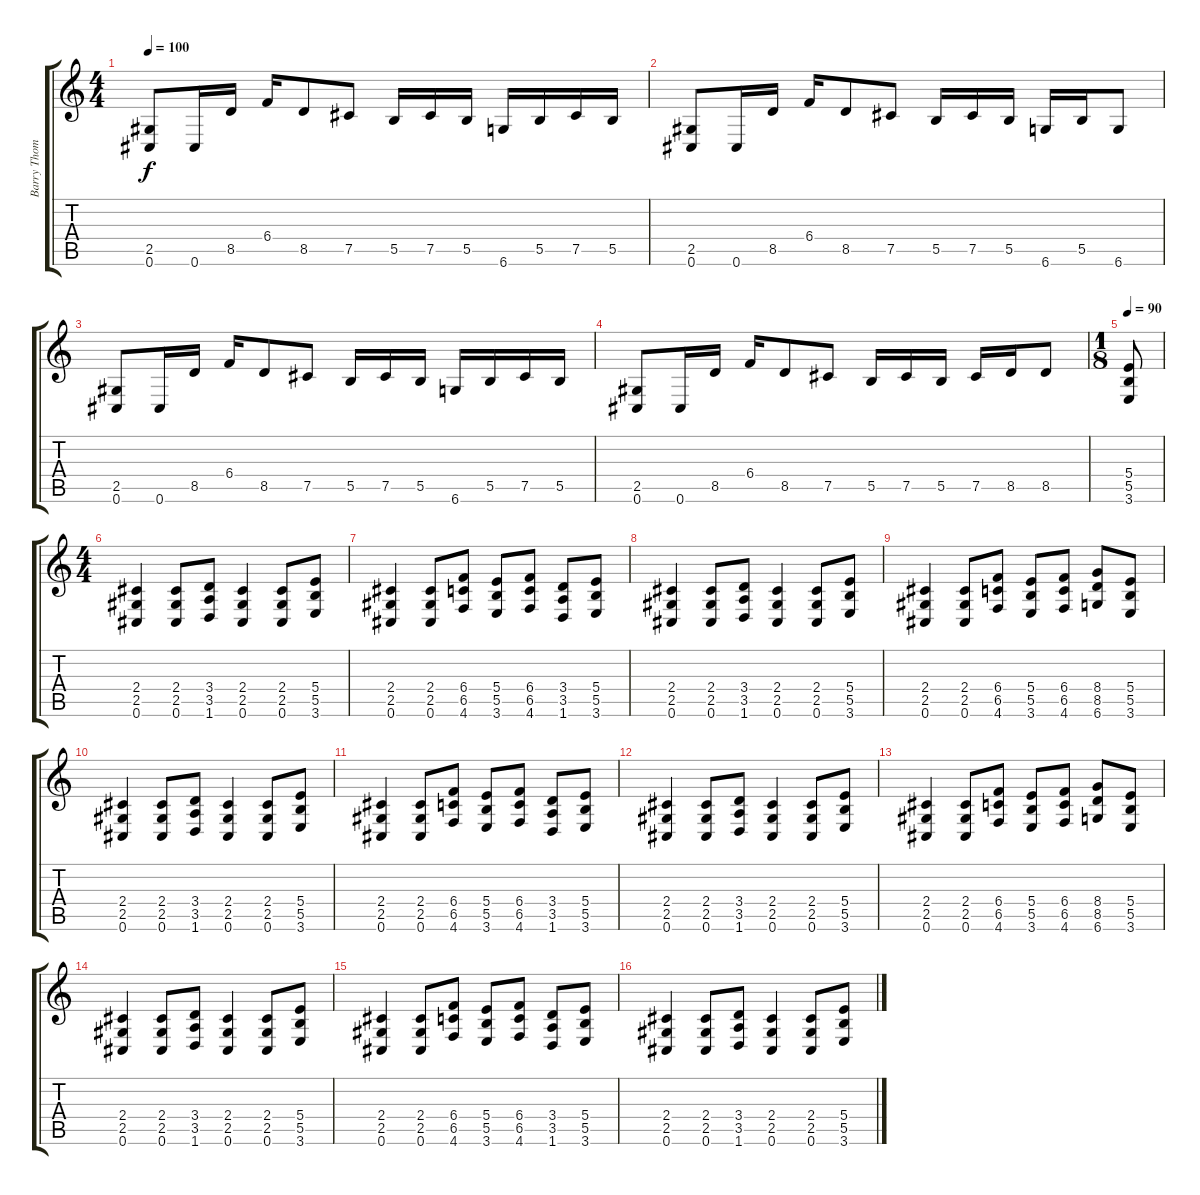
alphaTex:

\track ("Barry Thomson" "Barry Thom") {instrument distortionguitar}
\staff {score tabs}
\tuning (Db4 Ab3 E3 B2 Gb2 Db2) {hide}
\ts (4 4)
\tempo 100
\clef g2
\ks c
(2.5 0.6).8{dy f} 0.6.16 8.5.16 6.4.16 8.5.8 7.5.8 5.5.16 7.5.16 5.5.16 6.6.16 5.5.16 7.5.16 5.5.16 |
(2.5 0.6).8 0.6.16 8.5.16 6.4.16 8.5.8 7.5.8 5.5.16 7.5.16 5.5.16 6.6.16 5.5.16 6.6.8 |
(2.5 0.6).8 0.6.16 8.5.16 6.4.16 8.5.8 7.5.8 5.5.16 7.5.16 5.5.16 6.6.16 5.5.16 7.5.16 5.5.16 |
(2.5 0.6).8 0.6.16 8.5.16 6.4.16 8.5.8 7.5.8 5.5.16 7.5.16 5.5.16 7.5.16 8.5.16 8.5.8 |
\ts (1 8)
\tempo 90
(5.4 5.5 3.6).8 |
\ts (4 4)
(2.4 2.5 0.6).4 (2.4 2.5 0.6).8 (3.4 3.5 1.6).8 (2.4 2.5 0.6).4 (2.4 2.5 0.6).8 (5.4 5.5 3.6).8 |
(2.4 2.5 0.6).4 (2.4 2.5 0.6).8 (6.4 6.5 4.6).8 (5.4 5.5 3.6).8 (6.4 6.5 4.6).8 (3.4 3.5 1.6).8 (5.4 5.5 3.6).8 |
(2.4 2.5 0.6).4 (2.4 2.5 0.6).8 (3.4 3.5 1.6).8 (2.4 2.5 0.6).4 (2.4 2.5 0.6).8 (5.4 5.5 3.6).8 |
(2.4 2.5 0.6).4 (2.4 2.5 0.6).8 (6.4 6.5 4.6).8 (5.4 5.5 3.6).8 (6.4 6.5 4.6).8 (8.4 8.5 6.6).8 (5.4 5.5 3.6).8 |
(2.4 2.5 0.6).4 (2.4 2.5 0.6).8 (3.4 3.5 1.6).8 (2.4 2.5 0.6).4 (2.4 2.5 0.6).8 (5.4 5.5 3.6).8 |
(2.4 2.5 0.6).4 (2.4 2.5 0.6).8 (6.4 6.5 4.6).8 (5.4 5.5 3.6).8 (6.4 6.5 4.6).8 (3.4 3.5 1.6).8 (5.4 5.5 3.6).8 |
(2.4 2.5 0.6).4 (2.4 2.5 0.6).8 (3.4 3.5 1.6).8 (2.4 2.5 0.6).4 (2.4 2.5 0.6).8 (5.4 5.5 3.6).8 |
(2.4 2.5 0.6).4 (2.4 2.5 0.6).8 (6.4 6.5 4.6).8 (5.4 5.5 3.6).8 (6.4 6.5 4.6).8 (8.4 8.5 6.6).8 (5.4 5.5 3.6).8 |
(2.4 2.5 0.6).4 (2.4 2.5 0.6).8 (3.4 3.5 1.6).8 (2.4 2.5 0.6).4 (2.4 2.5 0.6).8 (5.4 5.5 3.6).8 |
(2.4 2.5 0.6).4 (2.4 2.5 0.6).8 (6.4 6.5 4.6).8 (5.4 5.5 3.6).8 (6.4 6.5 4.6).8 (3.4 3.5 1.6).8 (5.4 5.5 3.6).8 |
(2.4 2.5 0.6).4 (2.4 2.5 0.6).8 (3.4 3.5 1.6).8 (2.4 2.5 0.6).4 (2.4 2.5 0.6).8 (5.4 5.5 3.6).8
